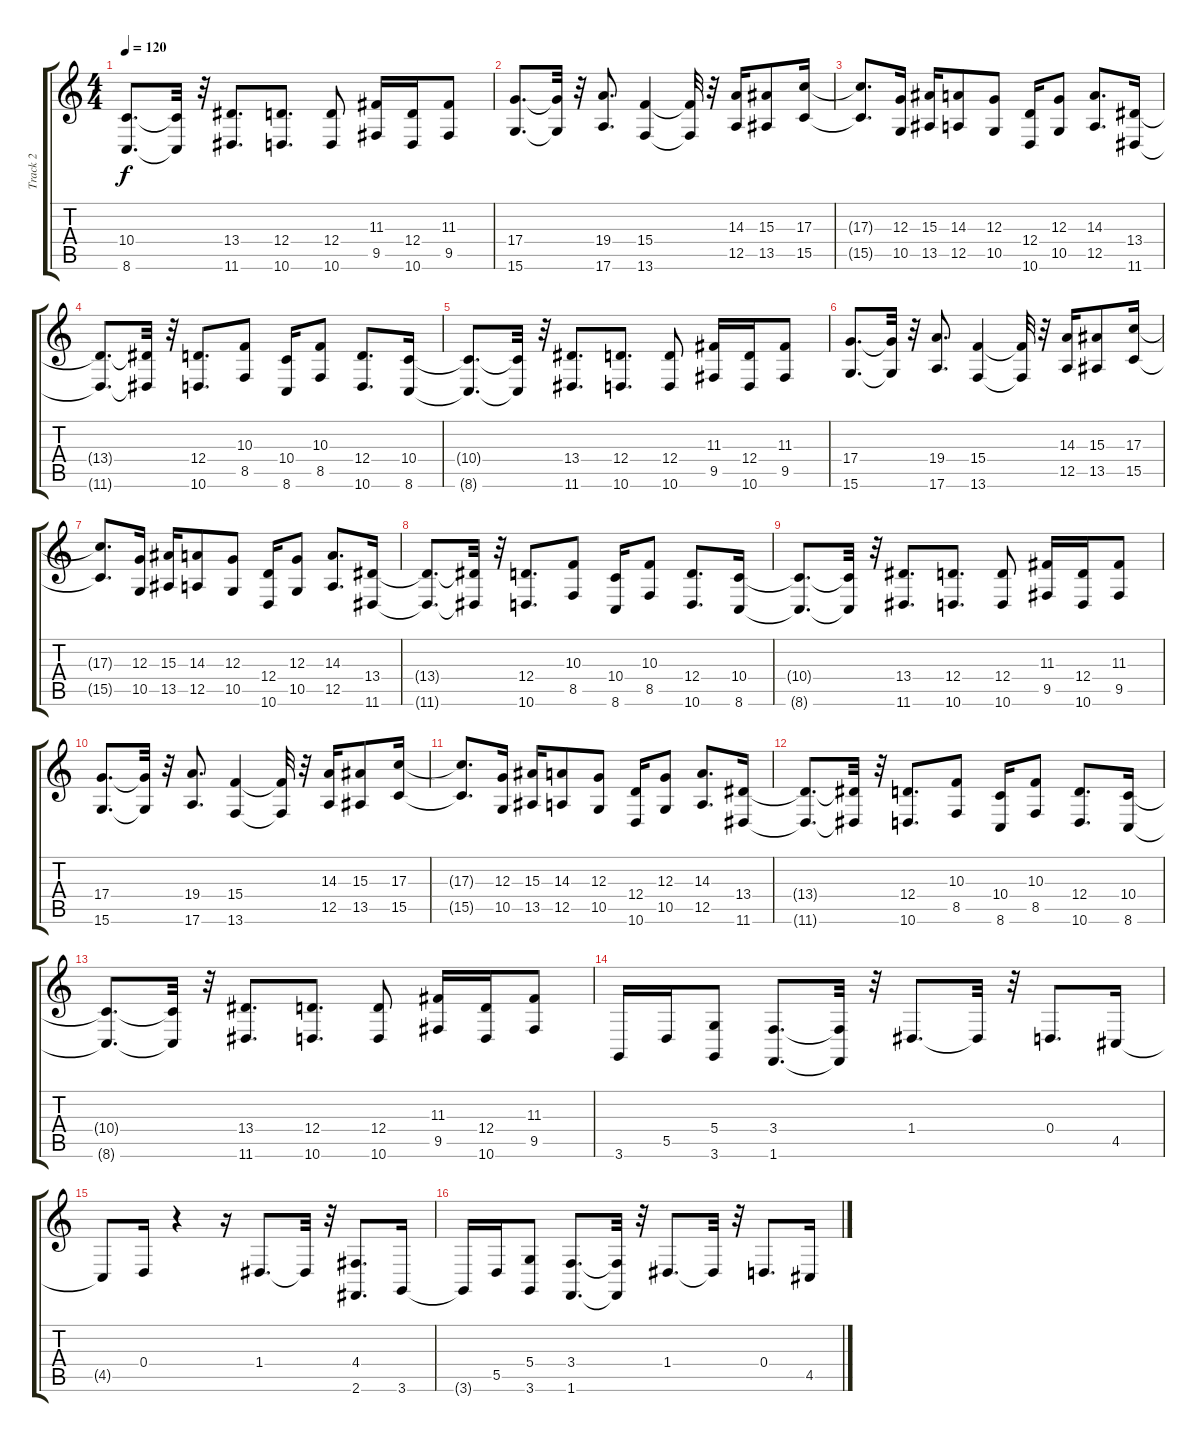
\track ("Track 2" "Track 2") {instrument drawbarorgan}
\staff {score tabs}
\tuning (E4 B3 G3 D3 A2 E2) {hide}
\ts (4 4)
\tempo 120
\clef g2
\ks c
(10.4{t} 8.6{t}).8{d dy f} (10.4{t} 8.6{t}).32 r.32 (13.4 11.6).8{d} (12.4 10.6).8{d} (12.4 10.6).8 (11.3 9.5).16 (12.4 10.6).16 (11.3 9.5).8 |
(17.4 15.6).8{d} (17.4{t} 15.6{t}).32 r.32 (19.4 17.6).8{d} (15.4 13.6).4 (15.4{t} 13.6{t}).32 r.32 (14.3 12.5).16 (15.3 13.5).8 (17.3 15.5).16 |
(17.3{t} 15.5{t}).8{d} (12.3 10.5).16 (15.3 13.5).16 (14.3 12.5).8 (12.3 10.5).8 (12.4 10.6).16 (12.3 10.5).8 (14.3 12.5).8{d} (13.4 11.6).16 |
(13.4{t} 11.6{t}).8{d} (13.4{t} 11.6{t}).32 r.32 (12.4 10.6).8{d} (10.3 8.5).8 (10.4 8.6).16 (10.3 8.5).8 (12.4 10.6).8{d} (10.4 8.6).16 |
(10.4{t} 8.6{t}).8{d} (10.4{t} 8.6{t}).32 r.32 (13.4 11.6).8{d} (12.4 10.6).8{d} (12.4 10.6).8 (11.3 9.5).16 (12.4 10.6).16 (11.3 9.5).8 |
(17.4 15.6).8{d} (17.4{t} 15.6{t}).32 r.32 (19.4 17.6).8{d} (15.4 13.6).4 (15.4{t} 13.6{t}).32 r.32 (14.3 12.5).16 (15.3 13.5).8 (17.3 15.5).16 |
(17.3{t} 15.5{t}).8{d} (12.3 10.5).16 (15.3 13.5).16 (14.3 12.5).8 (12.3 10.5).8 (12.4 10.6).16 (12.3 10.5).8 (14.3 12.5).8{d} (13.4 11.6).16 |
(13.4{t} 11.6{t}).8{d} (13.4{t} 11.6{t}).32 r.32 (12.4 10.6).8{d} (10.3 8.5).8 (10.4 8.6).16 (10.3 8.5).8 (12.4 10.6).8{d} (10.4 8.6).16 |
(10.4{t} 8.6{t}).8{d} (10.4{t} 8.6{t}).32 r.32 (13.4 11.6).8{d} (12.4 10.6).8{d} (12.4 10.6).8 (11.3 9.5).16 (12.4 10.6).16 (11.3 9.5).8 |
(17.4 15.6).8{d} (17.4{t} 15.6{t}).32 r.32 (19.4 17.6).8{d} (15.4 13.6).4 (15.4{t} 13.6{t}).32 r.32 (14.3 12.5).16 (15.3 13.5).8 (17.3 15.5).16 |
(17.3{t} 15.5{t}).8{d} (12.3 10.5).16 (15.3 13.5).16 (14.3 12.5).8 (12.3 10.5).8 (12.4 10.6).16 (12.3 10.5).8 (14.3 12.5).8{d} (13.4 11.6).16 |
(13.4{t} 11.6{t}).8{d} (13.4{t} 11.6{t}).32 r.32 (12.4 10.6).8{d} (10.3 8.5).8 (10.4 8.6).16 (10.3 8.5).8 (12.4 10.6).8{d} (10.4 8.6).16 |
(10.4{t} 8.6{t}).8{d} (10.4{t} 8.6{t}).32 r.32 (13.4 11.6).8{d} (12.4 10.6).8{d} (12.4 10.6).8 (11.3 9.5).16 (12.4 10.6).16 (11.3 9.5).8 |
3.6.16 5.5.16 (5.4 3.6).8 (3.4 1.6).8{d} (3.4{t} 1.6{t}).32 r.32 1.4.8{d} 1.4{t}.32 r.32 0.4.8{d} 4.5.16 |
4.5{t}.8 0.4.16 r.4 r.16 1.4.8{d} 1.4{t}.32 r.32 (4.4 2.6).8{d} 3.6.16 |
3.6{t}.16 5.5.16 (5.4 3.6).8 (3.4 1.6).8{d} (3.4{t} 1.6{t}).32 r.32 1.4.8{d} 1.4{t}.32 r.32 0.4.8{d} 4.5.16
